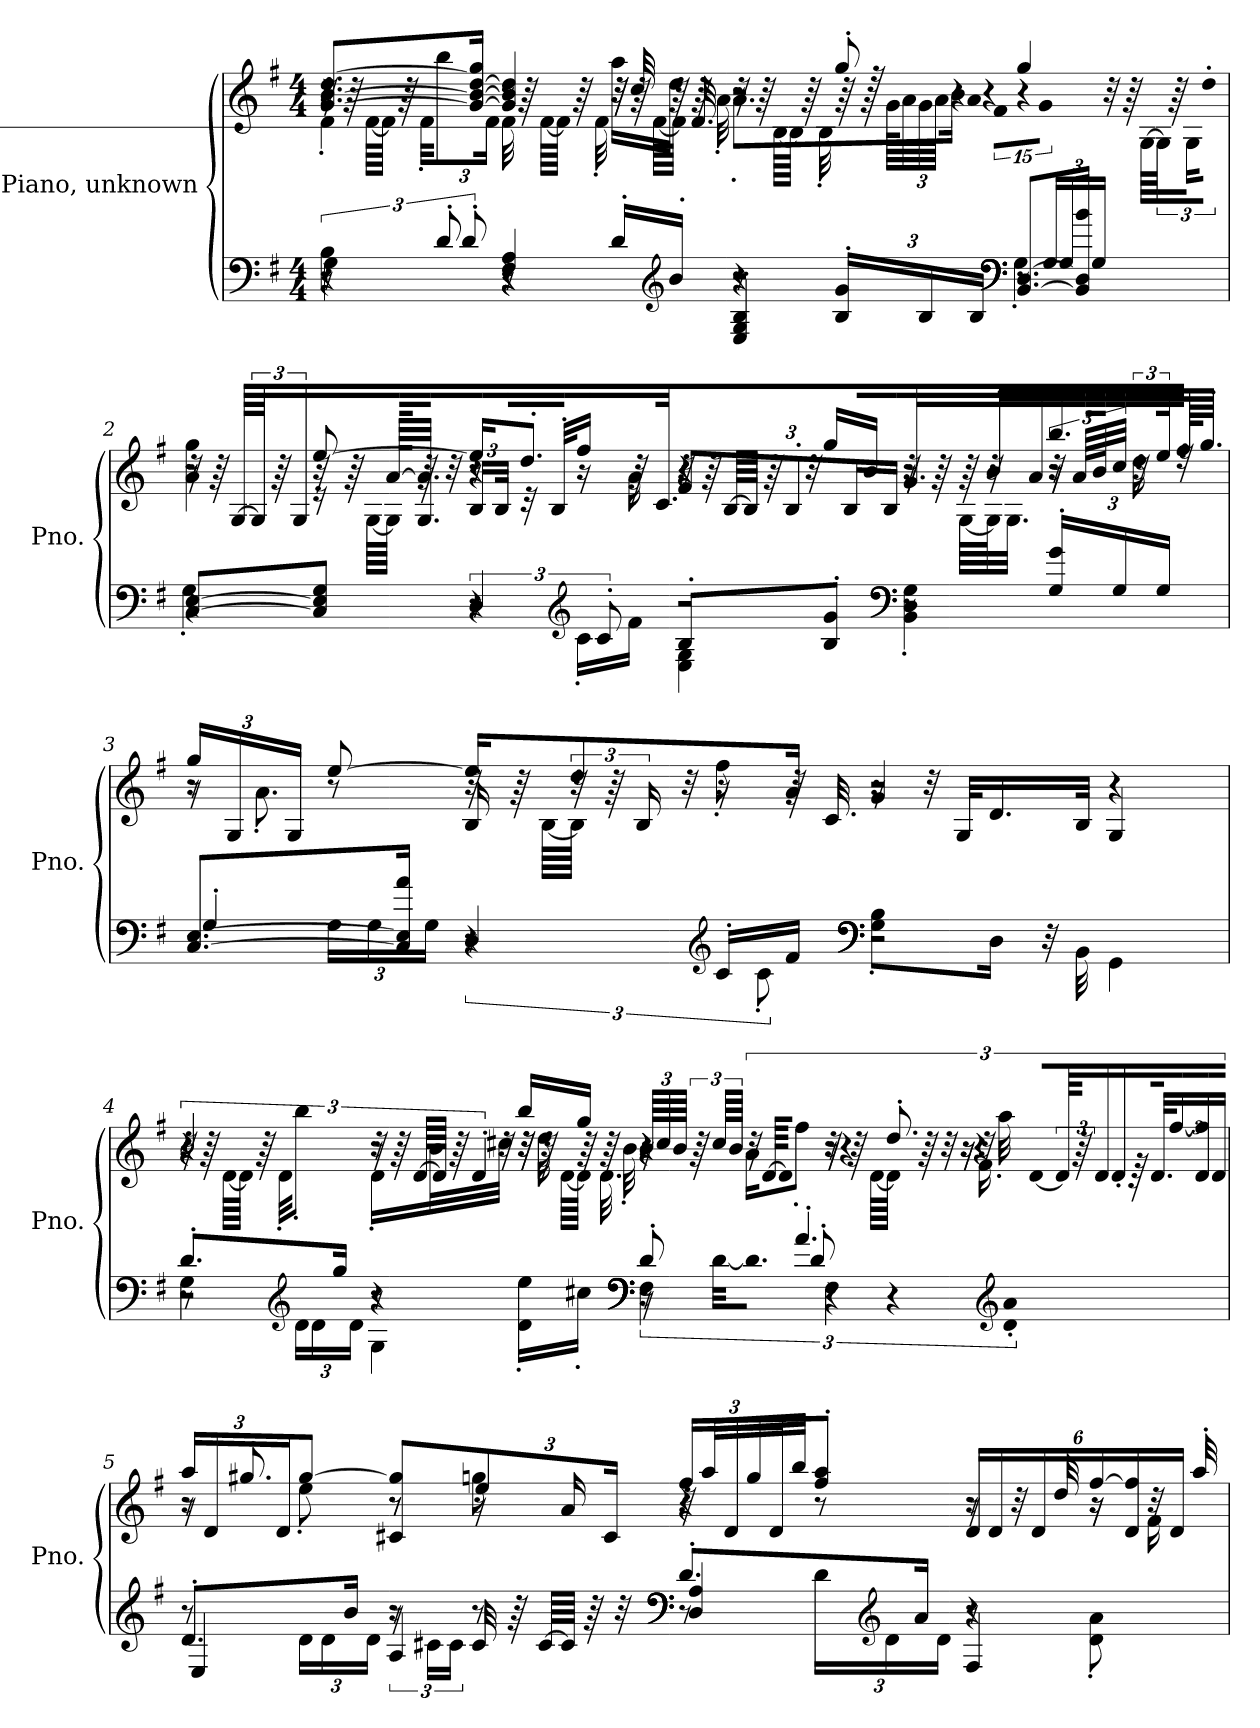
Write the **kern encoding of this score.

**kern	**kern
*part1	*part1
*staff2	*staff1
*I"Piano, unknown	*
*I'Pno.	*
*clefF4	*clefG2
*k[f#]	*k[f#]
*M4/4	*M4/4
*MM120	*MM120
=1	=1
*^	*^
*	*^	*	*^
*	*	*^	*	*	*^
6r	4B\	8r	4G\	[8.g/ [8.b/ [8.dd/L	4d'\	4r	32r
.	.	.	.	.	.	.	64r
.	.	.	.	.	.	.	[64d\LLLL
.	.	.	.	.	.	.	64d\JJJJ]
.	.	.	.	.	.	.	64r
.	.	.	.	.	.	.	32d'\KKL
*	*	*	*	*	*	*	*Xbrackettup
.	.	8d'/	.	.	.	.	12bb\
12d'/	.	.	.	.	.	.	.
.	.	.	.	16g/_ 16b/_ 16dd/_ 16gg/Jk	.	.	.
.	.	.	.	.	.	.	24d\Jk
8r	4r	4F#/ 4A/	4r	4g/] 4b/] 4dd/]	8r	8r	32d\
.	.	.	.	.	.	.	64r
.	.	.	.	.	.	.	[64d\LLLL
.	.	.	.	.	.	.	64d\JJJJ]
.	.	.	.	.	.	.	64r
.	.	.	.	.	.	.	32d'\
16d'/LL	.	.	.	.	16aa\LL	32r	32r
.	.	.	.	.	.	32cc/	64r
.	.	.	.	.	.	.	[64d\LLLL
*clefG2	*	*	*	*	*	*	*
16b'/JJ	.	.	.	.	16dd\JJ	64r	64d\JJJJ]
.	.	.	.	.	.	32.d/	64r
.	.	.	.	.	.	.	32a'\
8r	2r	4E/' 4G/' 4B/'	4r	8r	8.a'\L	2r	32r
.	.	.	.	.	.	.	64r
.	.	.	.	.	.	.	[64B\LLLL
.	.	.	.	.	.	.	64B\JJJJ]
.	.	.	.	.	.	.	64r
.	.	.	.	.	.	.	32B'\
*Xbrackettup	*	*	*	*	*	*	*
24B/' 24g/'LL	.	.	.	8gg'/	.	.	64r
.	.	.	.	.	.	.	128r
.	.	.	.	.	.	.	128g\KLLLL
.	.	.	.	.	.	.	96a\
24B/	.	.	.	.	.	.	96g\
.	.	.	.	.	.	.	96a\JJJJ
*	*	*	*	*	*	*	*brackettup
!	!	!	!	!	!	!	!LO:N:vis=64
.	.	.	.	.	16b\Jk	.	960%17r
!	!	!	!	!	!	!	!LO:N:vis=256
.	.	.	.	.	.	.	1920%17a\
24B/JJ	.	.	.	.	.	.	.
!	!	!	!	!	!	!	!LO:N:vis=64
.	.	.	.	.	.	.	960%17r
.	.	.	.	.	.	.	1920ryy
!	!	!	!	!	!	!	!LO:N:vis=256
.	.	.	.	.	.	.	1920%17f#\LLLLL
!	!	!	!	!	!	!	!LO:N:vis=256
.	.	.	.	.	.	.	1920%17g\JJJJJ
*clefF4	*	*	*	*	*	*	*
8r	.	[8.BB/ [8.D/L	4G'\	4gg/	4r	.	32r
.	.	.	.	.	.	.	64r
.	.	.	.	.	.	.	[64G\LLLL
.	.	.	.	.	.	.	96G\JJJJ]
.	.	.	.	.	.	.	96r
.	.	.	.	.	.	.	24G\KL
24G/LL	.	.	.	.	.	.	8dd'\J
24G/	.	.	.	.	.	.	.
.	.	16BB/] 16D/] 16b/Jk	.	.	.	.	.
24G/JJ	.	.	.	.	.	.	.
*	*	*v	*v	*	*	*	*
!!LO:LB:g=z	!!	!!	!!
=2	=2	=2	=2	=2	=2	=2
[8C/ [8E/L	4G'\	4r	8r	4a\ 4gg\	32r	8r
.	.	.	.	.	64r	.
.	.	.	.	.	[64G/LLLL	.
.	.	.	.	.	96G/JJJJ]	.
.	.	.	.	.	96r	.
.	.	.	.	.	24G/	.
8C/] 8E/] 8G/J	.	.	[8ee/	.	16r	32r
.	.	.	.	.	.	64r
.	.	.	.	.	.	[64G\LLLL
.	.	.	.	.	[64a/KLLL	64G\JJJJ]
.	.	.	.	.	32.G/ 32.a/]JJJ	64r
.	.	.	.	.	.	32r
*brackettup	*	*	*	*	*Xbrackettup	*
6r	8r	4D/	16ee/KL]	8r	24B/LL	4r
.	.	.	.	.	48B/JJk	.
.	.	.	8.dd'/J	.	32r	.
.	.	.	.	.	32B'/KLL	.
*clefG2	*	*	*	*	*	*
.	16c'\LL	.	.	16r	16ff#/JJ	.
12c'/	.	.	.	.	.	.
.	16f#\JJ	.	.	16a\	64r	.
.	.	.	.	.	32.c/	.
8B'/L	4E\ 4G\	2r	32r	4r	12f#/L	4r
.	.	.	64r	.	.	.
.	.	.	[64B/LLLL	.	.	.
.	.	.	64B/JJJJ]	.	.	.
.	.	.	64r	.	.	.
.	.	.	.	.	12B'/	.
.	.	.	32r	.	.	.
8B/' 8g/'J	.	.	16gg/LL	.	.	.
.	.	.	.	.	24B/L	.
.	.	.	16b/JJ	.	.	.
.	.	.	.	.	24B/JJ	.
*clefF4	*	*	*	*	*	*
8r	4BB\' 4D\' 4G\'	.	16r	8r	32.g/	32r
.	.	.	.	.	.	64r
.	.	.	.	.	64r	[64G\LLLL
.	.	.	16b'/LL	.	32r	64G\J]
.	.	.	.	.	.	32.G\JJJ
.	.	.	.	.	32a/	.
*Xbrackettup	*	*	*	*	*brackettup	*
24G/' 24g/'LL	.	.	16.bb'/	16r	48r	8r
.	.	.	.	.	96a/LLLL	.
.	.	.	.	.	96b/J	.
24G/	.	.	.	.	48cc/JJJ	.
.	.	.	.	16dd\	48r	.
24G/JJ	.	.	.	.	96ee/	.
.	.	.	128ff#/KLL	.	32r	.
.	.	.	64.gg'/JJJJ	.	.	.
*	*	*	*	*	*v	*v
!!LO:LB:g=z
=3	=3	=3	=3	=3	=3
*	*	*	*	*	*Xbrackettup
[8.C/ [8.E/L	8r	4G'/	8r	16r	24gg/LL
.	.	.	.	.	24G/
.	.	.	.	8.a'\	.
.	.	.	.	.	24G/JJ
.	24G\LL	.	[8ee/	.	8r
.	24G\	.	.	.	.
16C/] 16E/] 16a/Jk	.	.	.	.	.
.	24G\JJ	.	.	.	.
*	*brackettup	*	*	*	*
8r	6r	4D/	16ee/KL]	32r	16B'/
.	.	.	.	64r	.
.	.	.	.	[64B\LLLL	.
*	*	*	*	*	*brackettup
.	.	.	8dd/	64B\JJJJ]	48r
.	.	.	.	64r	.
.	.	.	.	.	24B/
.	.	.	.	32r	.
*clefG2	*	*	*	*	*
16c'/LL	.	.	.	8ff#'\	16r
.	12c'\	.	.	.	.
16f#/JJ	.	.	16a/Jk	.	64r
.	.	.	.	.	32.c/
*clefF4	*	*	*	*	*
2r	8G\' 8B\'L	2r	4g/	2r	16r
.	.	.	.	.	32r
.	.	.	.	.	32G/KLL
.	16D\Jk	.	.	.	16.d/
.	32r	.	.	.	.
.	32BB\	.	.	.	32B/JJk
.	4GG\	.	4r	.	4G/
!!LO:LB:g=z
=4	=4	=4	=4	=4	=4
*	*	*^	*	*	*^
8.d'/L	8r	2r	4G\	4r	32r	3b/	4r
.	.	.	.	.	64r	.	.
.	.	.	.	.	[64d\LLLL	.	.
.	.	.	.	.	64d\JJJJ]	.	.
.	.	.	.	.	64r	.	.
.	.	.	.	.	32d'\KKL	.	.
*clefG2	*	*	*	*	*	*	*
*	*Xbrackettup	*	*	*	*	*	*
.	24d\LL	.	.	.	8bb'\J	.	.
.	24d\	.	.	.	.	.	.
16gg/Jk	.	.	.	.	.	.	.
.	24d\JJ	.	.	.	.	.	.
4r	8r	.	4G\	32r	16d'\LL	.	8r
.	.	.	.	64r	.	.	.
.	.	.	.	[64d/LLLL	.	.	.
.	.	.	.	64d/JJJJ]	32b\L	.	.
.	.	.	.	64r	.	.	.
.	.	.	.	.	.	6d'/	.
.	.	.	.	32r	32cc#X\JJJ	.	.
.	16d\' 16ee\'LL	.	.	16bb/LL	32r	.	32r
.	.	.	.	.	64r	.	32dd\
.	.	.	.	.	[64d\LLLL	.	.
.	16cc#X'\JJ	.	.	16gg/JJ	64d\JJJJ]	.	64r
.	.	.	.	.	64r	.	32.d\
.	.	.	.	.	32b'\	.	.
*clefF4	*	*	*	*	*	*	*
*	*brackettup	*	*	*	*	*Xbrackettup	*
8d'/	24r	8r	4F#\	4r	16r	96b/LLLL	4r
.	.	.	.	.	.	96cc#/	.
.	.	.	.	.	.	96b/JJJJ	.
*	*	*	*	*	*	*brackettup	*
.	.	.	.	.	.	96r	.
.	[48d\KKL	.	.	.	.	96cc#/LLLL	.
.	.	.	.	.	.	96b/JJJJ	.
.	8.d\J]	.	.	.	16a\KL	48r	.
.	.	.	.	.	.	[96d/KLLL	.
.	.	.	.	.	.	32d/JJJ]	.
4.a'/	.	8d'/	.	.	8ff#'\J	32r	.
.	.	.	.	.	.	64r	.
.	.	.	.	.	.	[64d/LLLL	.
.	.	.	.	.	.	96d/JJJJ]	.
.	.	.	.	.	.	96r	.
.	.	.	.	.	.	24d/	.
.	8r	4r	4F#\	16r	8r	16d'/	32r
.	.	.	.	.	.	.	64r
.	.	.	.	.	.	.	[64d\LLLL
.	.	.	.	8.dd'/	.	64r	64d\JJJJ]
.	.	.	.	.	.	32.d/KLL	64r
.	.	.	.	.	.	.	32r
*clefG2	*	*	*	*	*	*	*
*	*	*	*	*	*	*Xbrackettup	*
.	8d\' 8a\'	.	.	.	16r	[24ff#/	16r
.	.	.	.	.	.	24d/ 24ff#/]	.
.	.	.	.	.	32r	.	16f#\
.	.	.	.	.	.	24d/JJ	.
.	.	.	.	.	32aa'\	.	.
*	*	*v	*v	*	*	*	*
*	*	*	*	*	*v	*v
!!LO:LB:g=z
=5	=5	=5	=5	=5	=5
8.d'/L	8r	4E/	16r	8r	24aa/LL
.	.	.	.	.	24d/
.	.	.	8.gg#X'/	.	.
.	.	.	.	.	24d/J
*	*Xbrackettup	*	*	*	*
.	24d\LL	.	.	8ee'\	[8gg#/J
.	24d\	.	.	.	.
16b/Jk	.	.	.	.	.
.	24d\JJ	.	.	.	.
*	*brackettup	*	*	*	*
8r	24r	4A/	8r	8r	8c#X/ 8gg#/]L
.	24c#X\LL	.	.	.	.
.	24c#\JJ	.	.	.	.
32c#/	8r	.	16r	8ggn\	12ee/
64r	.	.	.	.	.
[64c#/LLLL	.	.	.	.	.
64c#/JJJJ]	.	.	16a/	.	.
64r	.	.	.	.	.
.	.	.	.	.	24c#/Jk
32r	.	.	.	.	.
*clefF4	*	*	*	*	*
8.d'/L	8r	4D/ 4A/	32r	4r	24ff#/LL
.	.	.	32aa/LLL	.	.
.	.	.	.	.	24d/
.	.	.	32gg/	.	.
.	.	.	.	.	24d/J
.	.	.	32bb/JJJ	.	.
*	*Xbrackettup	*	*	*	*
.	24d\LL	.	8r	.	8ff#/' 8aa/'J
*clefG2	*	*	*	*	*
.	24d\	.	.	.	.
16a/Jk	.	.	.	.	.
.	24d\JJ	.	.	.	.
4r	8r	4F#/	16r	8r	24d/LL
.	.	.	.	.	24d/
.	.	.	32r	.	.
.	.	.	.	.	24d/
.	.	.	32dd/	.	.
.	8d\' 8a\'	.	16r	16r	[24ff#/
.	.	.	.	.	24d/ 24ff#/]
.	.	.	32r	16f#\	.
.	.	.	.	.	24d/JJ
.	.	.	32aa'/	.	.
*v	*v	*v	*	*	*
*	*v	*v	*v
=	=
*-	*-
